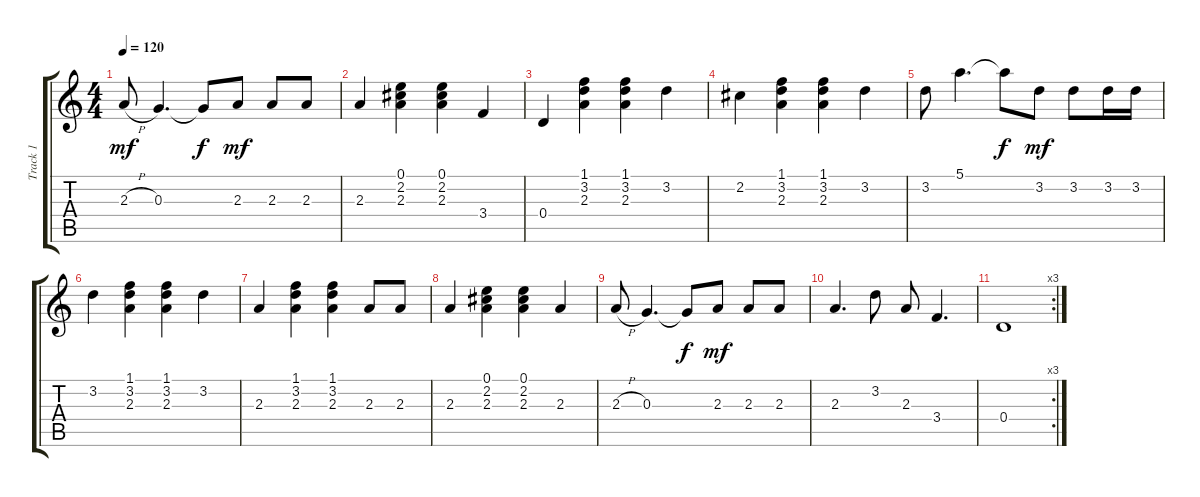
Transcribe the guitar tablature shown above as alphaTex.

\track ("Track 1" "Track 1") {instrument acousticguitarsteel}
\staff {score tabs}
\tuning (E4 B3 G3 D3 A2 E2) {hide}
\ts (4 4)
\tempo 120
\clef g2
\ks c
2.3{h}.8{dy mf} 0.3.4{d} 0.3{t}.8{dy f} 2.3.8{dy mf} 2.3.8 2.3.8 |
2.3.4 (0.1 2.2 2.3).4 (0.1 2.2 2.3).4 3.4.4 |
0.4.4 (1.1 3.2 2.3).4 (1.1 3.2 2.3).4 3.2.4 |
2.2.4 (1.1 3.2 2.3).4 (1.1 3.2 2.3).4 3.2.4 |
3.2.8 5.1.4{d} 5.1{t}.8{dy f} 3.2.8{dy mf} 3.2.8 3.2.16 3.2.16 |
3.2.4 (1.1 3.2 2.3).4 (1.1 3.2 2.3).4 3.2.4 |
2.3.4 (1.1 3.2 2.3).4 (1.1 3.2 2.3).4 2.3.8 2.3.8 |
2.3.4 (0.1 2.2 2.3).4 (0.1 2.2 2.3).4 2.3.4 |
2.3{h}.8 0.3.4{d} 0.3{t}.8{dy f} 2.3.8{dy mf} 2.3.8 2.3.8 |
2.3.4{d} 3.2.8 2.3.8 3.4.4{d} |
\rc 3
0.4.1
